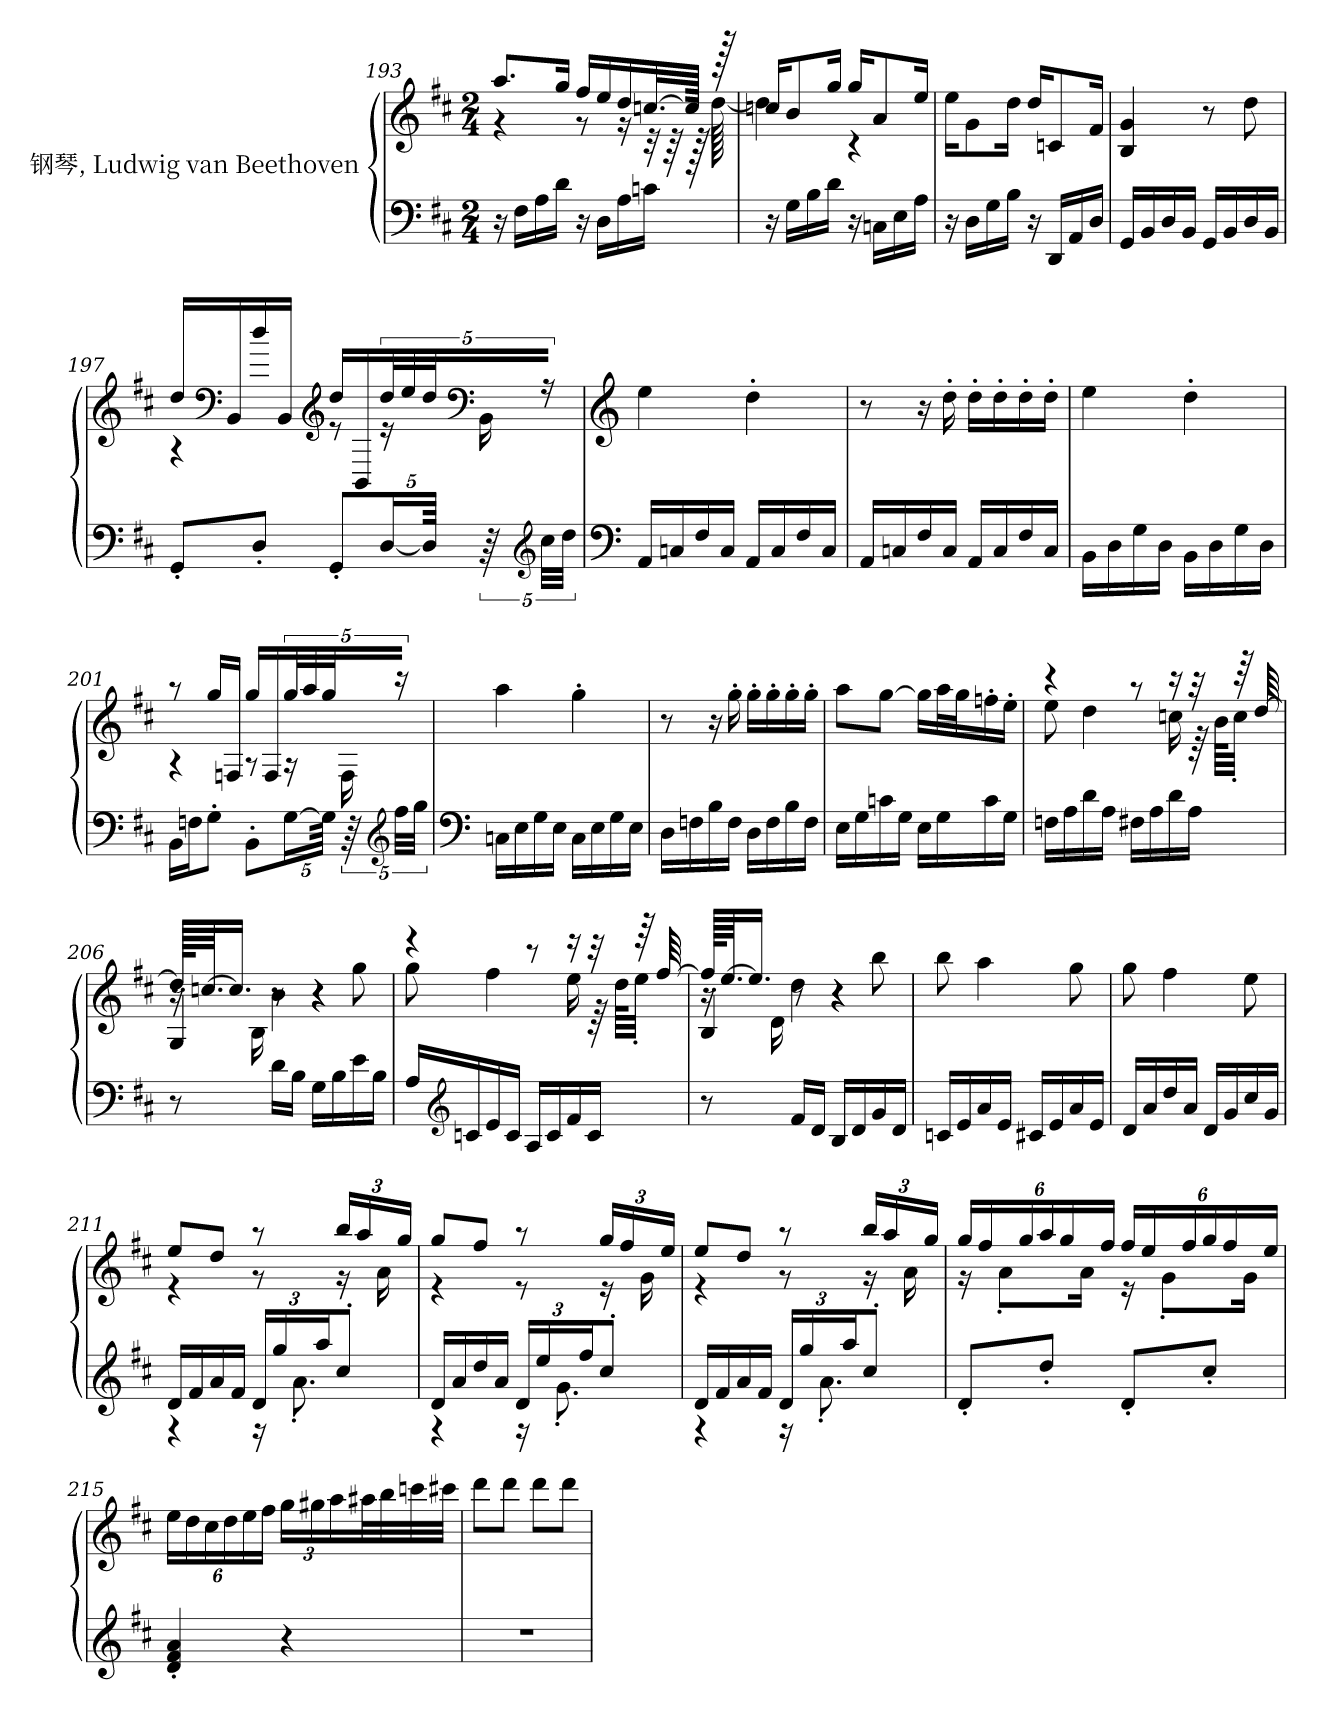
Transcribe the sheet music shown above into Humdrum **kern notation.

**kern	**kern
*part1	*part1
*staff2	*staff1
*I"钢琴, Ludwig van Beethoven	*
*clefF4	*clefG2
*k[f#c#]	*k[f#c#]
*M2/4	*M2/4
=193	=193
*	*^
16r	8.aa/L	4r
16F#\LL	.	.
16A\	.	.
16d\JJ	16gg/Jk	.
16r	16ff#/LL	8r
16D\LL	16ee/	.
16A\	16dd/	16r
16cn\JJ	[32.ccn/L	32r
.	.	64r
.	128cc/JJJkk]	128r
.	128r	[128dd\
=194	=194	=194
16r	16ccn/KL	4dd\]
16G\LL	8b/	.
16B\	.	.
16d\JJ	16gg/Jk	.
16r	16gg/KL	4r
16Cn\LL	8a/	.
16E\	.	.
16A\JJ	16ee/Jk	.
*	*v	*v
!!LO:LB:g=z
=195	=195
16r	16ee\KL
16D\LL	8g\
16G\	.
16B\JJ	16dd\Jk
16r	16dd/KL
16DD/LL	8cn/
16AA/	.
16D/JJ	16f#/Jk
=196	=196
16GG/LL	4B/ 4g/
16BB/	.
16D/	.
16BB/JJ	.
16GG/LL	8r
16BB/	.
16D/	8dd\
16BB/JJ	.
=197	=197
*	*^
8GG'/L	16dd/LL	4r
*	*clefF4	*
.	16BB/	.
8D'/J	16dd/	.
.	16BB/JJ	.
*	*clefG2	*
8GG'/L	16dd/LL	8r
.	16BB/	.
[20D/L	40dd/L	16r
.	40ee/	.
80D/JJkk]	40dd/JJJ	.
*	*clefF4	*
80r	.	16BB\
*clefG2	*	*
40cc#\LLL	20r	.
40dd\JJJ	.	.
*	*v	*v
!!LO:LB:g=z
=198	=198
*clefF4	*clefG2
16AA/LL	4ee\
16Cn/	.
16F#/	.
16C/JJ	.
16AA/LL	4dd'\
16C/	.
16F#/	.
16C/JJ	.
=199	=199
16AA/LL	8r
16Cn/	.
16F#/	16r
16C/JJ	16dd'\
16AA/LL	16dd'\LL
16C/	16dd'\
16F#/	16dd'\
16C/JJ	16dd'\JJ
=200	=200
16BB\LL	4ee\
16D\	.
16G\	.
16D\JJ	.
16BB\LL	4dd'\
16D\	.
16G\	.
16D\JJ	.
=201	=201
*	*^
16BB\LL	8r	4r
16Fn\J	.	.
8G'\J	16gg/LL	.
.	16Fn/JJ	.
8BB'\L	16gg/LL	8r
.	16F/	.
[20G\L	40gg/L	16r
.	40aa/	.
80G\JJkk]	40gg/JJJ	.
80r	.	16F\
*clefG2	*	*
40ff#\LLL	20r	.
40gg\JJJ	.	.
*	*v	*v
!!LO:LB:g=z
=202	=202
*clefF4	*
16Cn\LL	4aa\
16E\	.
16G\	.
16E\JJ	.
16C\LL	4gg'\
16E\	.
16G\	.
16E\JJ	.
=203	=203
16D\LL	8r
16Fn\	.
16B\	16r
16F\JJ	16gg'\
16D\LL	16gg'\LL
16F\	16gg'\
16B\	16gg'\
16F\JJ	16gg'\JJ
=204	=204
16E\LL	8aa\L
16G\	.
16cn\	[8gg\J
16G\JJ	.
16E\LL	16gg\LL]
16G\	32aa\L
.	32gg\J
16c\	16ffn'\
16G\JJ	16ee'\JJ
=205	=205
*	*^
16Fn\LL	4r	8ee\
16A\	.	.
16d\	.	4dd\
16A\JJ	.	.
16F#X\LL	8r	.
16A\	.	.
16d\	16r	16ccn\
16A\JJ	32r	64r
.	.	64b\KLLL
.	64r	32cc'\JJJ
.	[64dd/	.
!!LO:LB:g=z
=206	=206	=206
*	*	*^
8r	128dd/KLLLL]	16r	4G'/
.	[64.ccn/JJ	.	.
.	16.cc/JJ]	.	.
.	.	16B\	.
16d\LL	8r	4b\	.
16B\JJ	.	.	.
16G\LL	4r	.	4r
16B\	.	.	.
16e\	.	8gg\	.
16B\JJ	.	.	.
*	*	*v	*v
=207	=207	=207
16A/LL	4r	8gg\
*clefG2	*	*
16cn/	.	.
16e/	.	4ff#\
16c/JJ	.	.
16A/LL	8r	.
16c/	.	.
16f#/	16r	16ee\
16c/JJ	32r	64r
.	.	64dd\KLLL
.	64r	32ee'\JJJ
.	[64ff#/	.
=208	=208	=208
*	*	*^
8r	128ff#/KLLLL]	16r	4B'/
.	[64.ee/JJ	.	.
.	16.ee/JJ]	.	.
.	.	16d\	.
16f#/LL	8r	4dd\	.
16d/JJ	.	.	.
16B/LL	4r	.	4r
16d/	.	.	.
16g/	.	8bb\	.
16d/JJ	.	.	.
*	*v	*v	*v
!!LO:PB:g=z
=209	=209
16cn/LL	8bb\
16e/	.
16a/	4aa\
16e/JJ	.
16c#X/LL	.
16e/	.
16a/	8gg\
16e/JJ	.
=210	=210
16d/LL	8gg\
16a/	.
16dd/	4ff#\
16a/JJ	.
16d/LL	.
16g/	.
16cc#/	8ee\
16g/JJ	.
=211	=211
*^	*^
16d/LL	4r	8ee/L	4r
16f#/	.	.	.
16a/	.	8dd/J	.
16f#/JJ	.	.	.
*Xbrackettup	*	*	*
24d/LL	16r	8r	8r
24gg/	.	.	.
.	8.a'\	.	.
24aa/J	.	.	.
*	*	*Xbrackettup	*
8cc#'/J	.	24bb/LL	16r
.	.	24aa/	.
.	.	.	16a\
.	.	24gg/JJ	.
=212	=212	=212	=212
16d/LL	4r	8gg/L	4r
16a/	.	.	.
16dd/	.	8ff#/J	.
16a/JJ	.	.	.
24d/LL	16r	8r	8r
24ee/	.	.	.
.	8.g'\	.	.
24ff#/J	.	.	.
8cc#'/J	.	24gg/LL	16r
.	.	24ff#/	.
.	.	.	16g\
.	.	24ee/JJ	.
!!LO:LB:g=z	!!
=213	=213	=213	=213
16d/LL	4r	8ee/L	4r
16f#/	.	.	.
16a/	.	8dd/J	.
16f#/JJ	.	.	.
24d/LL	16r	8r	8r
24gg/	.	.	.
.	8.a'\	.	.
24aa/J	.	.	.
8cc#'/J	.	24bb/LL	16r
.	.	24aa/	.
.	.	.	16a\
.	.	24gg/JJ	.
*v	*v	*	*
=214	=214	=214
8d'/L	24gg/LL	16r
.	24ff#/	.
.	.	8a'\L
.	24gg/	.
8dd'/J	24aa/	.
.	24gg/	.
.	.	16a\Jk
.	24ff#/JJ	.
8d'/L	24ff#/LL	16r
.	24ee/	.
.	.	8g'\L
.	24ff#/	.
8cc#'/J	24gg/	.
.	24ff#/	.
.	.	16g\Jk
.	24ee/JJ	.
*	*v	*v
!!LO:LB:g=z
=215	=215
4d/' 4f#/' 4a/'	24ee\LL
.	24dd\
.	24cc#\
.	24dd\
.	24ee\
.	24ff#\JJ
4r	24gg\LL
.	24gg#X\
.	24aa\
.	32aa#X\L
.	32bb\
.	32cccn\
.	32ccc#X\JJJ
=216	=216
2r	8ddd\L
.	8ddd\J
*	*MM81
.	8ddd\L
*	*MM76
.	8ddd\J
=	=
*-	*-
